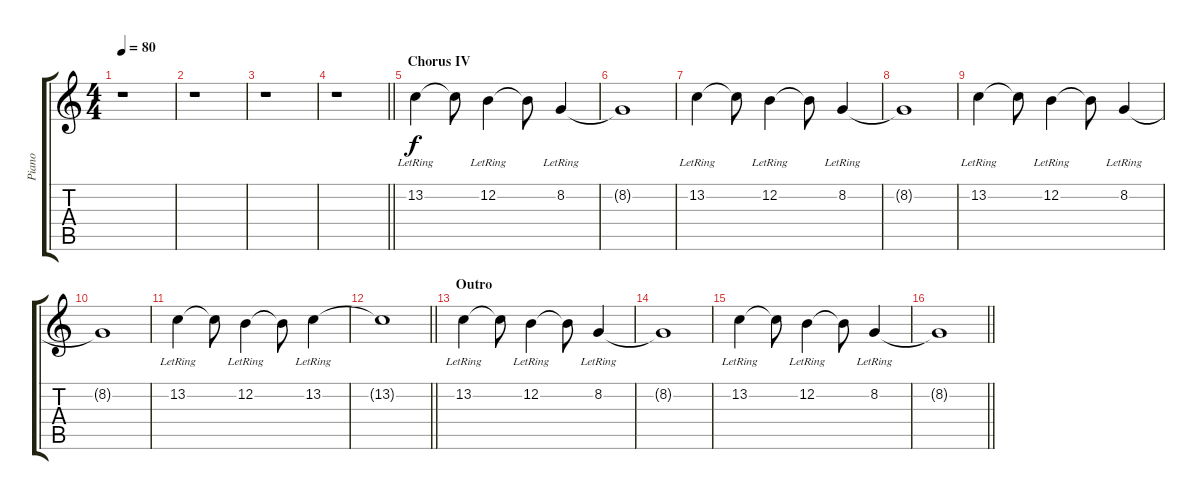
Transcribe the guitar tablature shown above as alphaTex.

\track ("Piano" "Piano") {instrument acousticgrandpiano}
\staff {score tabs}
\tuning (E4 B3 G3 D3 A2 E2) {hide}
\ts (4 4)
\tempo 80
\clef g2
\ks c
r.1{dy f} |
r.1 |
r.1 |
\barLineRight lightlight
r.1 |
\section ("" "Chorus IV")
13.2{lr}.4 13.2{t}.8 12.2{lr}.4 12.2{t}.8 8.2{lr}.4 |
8.2{t}.1 |
13.2{lr}.4 13.2{t}.8 12.2{lr}.4 12.2{t}.8 8.2{lr}.4 |
8.2{t}.1 |
13.2{lr}.4 13.2{t}.8 12.2{lr}.4 12.2{t}.8 8.2{lr}.4 |
8.2{t}.1 |
13.2{lr}.4 13.2{t}.8 12.2{lr}.4 12.2{t}.8 13.2{lr}.4 |
\barLineRight lightlight
13.2{t}.1 |
\section ("" "Outro")
13.2{lr}.4 13.2{t}.8 12.2{lr}.4 12.2{t}.8 8.2{lr}.4 |
8.2{t}.1 |
13.2{lr}.4 13.2{t}.8 12.2{lr}.4 12.2{t}.8 8.2{lr}.4 |
\barLineRight lightlight
8.2{t}.1
